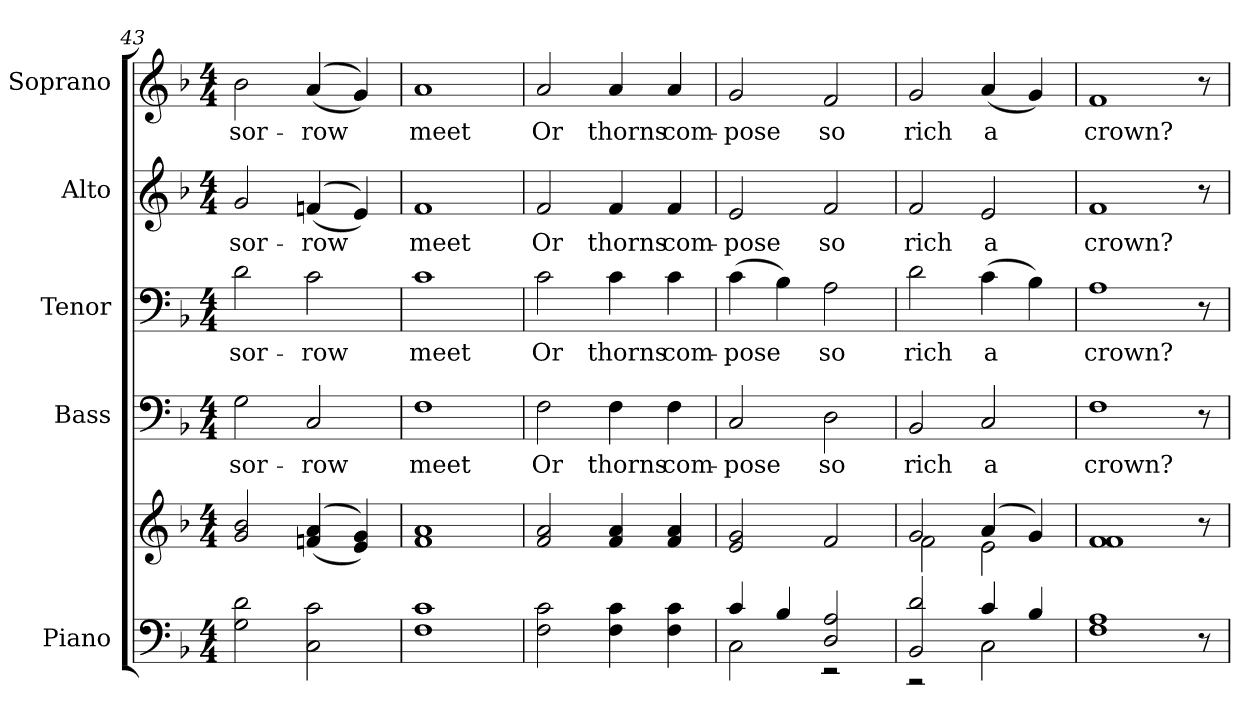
**kern	**kern	**kern	**text	**kern	**text	**kern	**text	**kern	**text
*part5	*part5	*part4	*part4	*part3	*part3	*part2	*part2	*part1	*part1
*staff6	*staff5	*staff4	*staff4	*staff3	*staff3	*staff2	*staff2	*staff1	*staff1
*I"Piano	*	*I"Bass	*	*I"Tenor	*	*I"Alto	*	*I"Soprano	*
*I'Pno.	*	*I'B.	*	*I'T.	*	*I'A.	*	*I'S.	*
!!LO:PB:g=z
*clefF4	*clefG2	*clefF4	*	*clefF4	*	*clefG2	*	*clefG2	*
*k[b-]	*k[b-]	*k[b-]	*	*k[b-]	*	*k[b-]	*	*k[b-]	*
*F:	*F:	*F:	*	*F:	*	*F:	*	*F:	*
*M4/4	*M4/4	*M4/4	*	*M4/4	*	*M4/4	*	*M4/4	*
=43	=43	=43	=43	=43	=43	=43	=43	=43	=43
!	!	!	!LO:LY:b:color=#000000	!	!	!	!	!	!
!	!	!	!	!	!LO:LY:b:color=#000000	!	!	!	!
!	!	!	!	!	!	!	!LO:LY:b:color=#000000	!	!
!	!	!	!	!	!	!	!	!	!LO:LY:b:color=#000000
2Gi\ 2di	2gi/ 2b-i	2Gi\	sor-	2di\	sor-	2gi/	sor-	2b-i\	sor-
!	!	!	!LO:LY:b:color=#000000	!	!	!	!	!	!
!	!	!	!	!	!LO:LY:b:color=#000000	!	!	!	!
!	!	!	!	!	!	!	!LO:LY:b:color=#000000	!	!
!	!	!	!	!	!	!	!	!	!LO:LY:b:color=#000000
2Ci\ 2ci	((4fni/ 4ai	2Ci/	-row	2ci\	-row	((4fni/	-row	((4ai/	-row
.	4ei/ 4gi))	.	.	.	.	4ei/))	.	4gi/))	.
=44	=44	=44	=44	=44	=44	=44	=44	=44	=44
!	!	!	!LO:LY:b:color=#000000	!	!	!	!	!	!
!	!	!	!	!	!LO:LY:b:color=#000000	!	!	!	!
!	!	!	!	!	!	!	!LO:LY:b:color=#000000	!	!
!	!	!	!	!	!	!	!	!	!LO:LY:b:color=#000000
1Fi 1ci	1fi 1ai	1Fi	meet	1ci	meet	1fi	meet	1ai	meet
!!LO:PB:g=z
=45	=45	=45	=45	=45	=45	=45	=45	=45	=45
!	!	!	!LO:LY:b:color=#000000	!	!	!	!	!	!
!	!	!	!	!	!LO:LY:b:color=#000000	!	!	!	!
!	!	!	!	!	!	!	!LO:LY:b:color=#000000	!	!
!	!	!	!	!	!	!	!	!	!LO:LY:b:color=#000000
2Fi\ 2ci	2fi/ 2ai	2Fi\	Or	2ci\	Or	2fi/	Or	2ai/	Or
!	!	!	!LO:LY:b:color=#000000	!	!	!	!	!	!
!	!	!	!	!	!LO:LY:b:color=#000000	!	!	!	!
!	!	!	!	!	!	!	!LO:LY:b:color=#000000	!	!
!	!	!	!	!	!	!	!	!	!LO:LY:b:color=#000000
4Fi\ 4ci	4fi/ 4ai	4Fi\	thorns	4ci\	thorns	4fi/	thorns	4ai/	thorns
!	!	!	!LO:LY:b:color=#000000	!	!	!	!	!	!
!	!	!	!	!	!LO:LY:b:color=#000000	!	!	!	!
!	!	!	!	!	!	!	!LO:LY:b:color=#000000	!	!
!	!	!	!	!	!	!	!	!	!LO:LY:b:color=#000000
4Fi\ 4ci	4fi/ 4ai	4Fi\	com-	4ci\	com-	4fi/	com-	4ai/	com-
=46	=46	=46	=46	=46	=46	=46	=46	=46	=46
*^	*	*	*	*	*	*	*	*	*
!	!	!	!	!LO:LY:b:color=#000000	!	!	!	!	!	!
!	!	!	!	!	!	!LO:LY:b:color=#000000	!	!	!	!
!	!	!	!	!	!	!	!	!LO:LY:b:color=#000000	!	!
!	!	!	!	!	!	!	!	!	!	!LO:LY:b:color=#000000
4ci/	2Ci\	2ei/ 2gi	2Ci/	-pose	(4ci\	-pose	2ei/	-pose	2gi/	-pose
4B-i/	.	.	.	.	4B-i\)	.	.	.	.	.
!	!	!	!	!LO:LY:b:color=#000000	!	!	!	!	!	!
!	!	!	!	!	!	!LO:LY:b:color=#000000	!	!	!	!
!	!	!	!	!	!	!	!	!LO:LY:b:color=#000000	!	!
!	!	!	!	!	!	!	!	!	!	!LO:LY:b:color=#000000
2Di/ 2Ai	2r	2fi/	2Di\	so	2Ai\	so	2fi/	so	2fi/	so
!!LO:PB:g=z
=47	=47	=47	=47	=47	=47	=47	=47	=47	=47	=47
*	*	*^	*	*	*	*	*	*	*	*
!	!	!	!	!	!LO:LY:b:color=#000000	!	!	!	!	!	!
!	!	!	!	!	!	!	!LO:LY:b:color=#000000	!	!	!	!
!	!	!	!	!	!	!	!	!	!LO:LY:b:color=#000000	!	!
!	!	!	!	!	!	!	!	!	!	!	!LO:LY:b:color=#000000
2BB-i/ 2di	2r	2gi/	2fi\	2BB-i/	rich	2di\	rich	2fi/	rich	2gi/	rich
!	!	!	!	!	!LO:LY:b:color=#000000	!	!	!	!	!	!
!	!	!	!	!	!	!	!LO:LY:b:color=#000000	!	!	!	!
!	!	!	!	!	!	!	!	!	!LO:LY:b:color=#000000	!	!
!	!	!	!	!	!	!	!	!	!	!	!LO:LY:b:color=#000000
4ci/	2Ci\	(4ai/	2ei\	2Ci/	a	(4ci\	a	2ei/	a	(4ai/	a
4B-i/	.	4gi/)	.	.	.	4B-i\)	.	.	.	4gi/)	.
*v	*v	*	*	*	*	*	*	*	*	*	*
*	*v	*v	*	*	*	*	*	*	*	*
=48	=48	=48	=48	=48	=48	=48	=48	=48	=48
!	!	!	!LO:LY:b:color=#000000	!	!	!	!	!	!
!	!	!	!	!	!LO:LY:b:color=#000000	!	!	!	!
!	!	!	!	!	!	!	!LO:LY:b:color=#000000	!	!
!	!	!	!	!	!	!	!	!	!LO:LY:b:color=#000000
1Fi 1Ai	1fi 1fi	1Fi	crown?	1Ai	crown?	1fi	crown?	1fi	crown?
8r	8r	8r	.	8r	.	8r	.	8r	.
=	=	=	=	=	=	=	=	=	=
*-	*-	*-	*-	*-	*-	*-	*-	*-	*-
